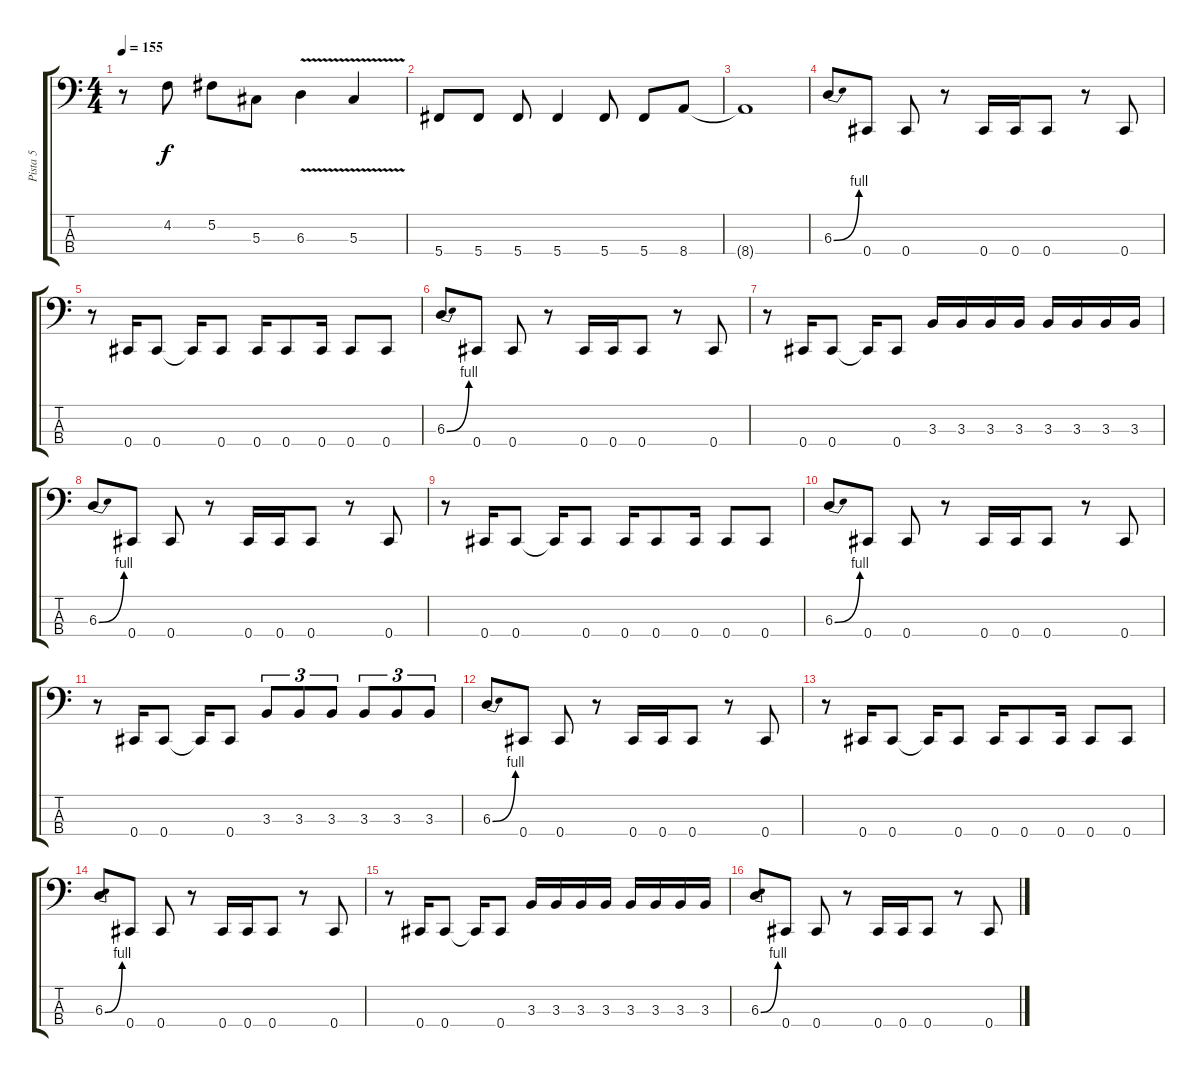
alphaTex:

\track ("Pista 5" "Pista 5") {instrument electricbassfinger}
\staff {score tabs}
\tuning (Gb2 Db2 Ab1 Db1) {hide}
\ts (4 4)
\tempo 155
\clef f4
\ks c
r.8{dy f} 4.2.8 5.2.8 5.3.8 6.3{v}.4 5.3{v}.4 |
5.4.8 5.4.8 5.4.8 5.4.4 5.4.8 5.4.8 8.4.8 |
8.4{t}.1 |
6.3{be (bend 0 0 60 4)}.8 0.4.8 0.4.8 r.8 0.4.16 0.4.16 0.4.8 r.8 0.4.8 |
r.8 0.4.16 0.4.8 0.4{t}.16 0.4.8 0.4.16 0.4.8 0.4.16 0.4.8 0.4.8 |
6.3{be (bend 0 0 60 4)}.8 0.4.8 0.4.8 r.8 0.4.16 0.4.16 0.4.8 r.8 0.4.8 |
r.8 0.4.16 0.4.8 0.4{t}.16 0.4.8 3.3.16 3.3.16 3.3.16 3.3.16 3.3.16 3.3.16 3.3.16 3.3.16 |
6.3{be (bend 0 0 60 4)}.8 0.4.8 0.4.8 r.8 0.4.16 0.4.16 0.4.8 r.8 0.4.8 |
r.8 0.4.16 0.4.8 0.4{t}.16 0.4.8 0.4.16 0.4.8 0.4.16 0.4.8 0.4.8 |
6.3{be (bend 0 0 60 4)}.8 0.4.8 0.4.8 r.8 0.4.16 0.4.16 0.4.8 r.8 0.4.8 |
r.8 0.4.16 0.4.8 0.4{t}.16 0.4.8 3.3.8{tu (3 2)} 3.3.8{tu (3 2)} 3.3.8{tu (3 2)} 3.3.8{tu (3 2)} 3.3.8{tu (3 2)} 3.3.8{tu (3 2)} |
6.3{be (bend 0 0 60 4)}.8 0.4.8 0.4.8 r.8 0.4.16 0.4.16 0.4.8 r.8 0.4.8 |
r.8 0.4.16 0.4.8 0.4{t}.16 0.4.8 0.4.16 0.4.8 0.4.16 0.4.8 0.4.8 |
6.3{be (bend 0 0 60 4)}.8 0.4.8 0.4.8 r.8 0.4.16 0.4.16 0.4.8 r.8 0.4.8 |
r.8 0.4.16 0.4.8 0.4{t}.16 0.4.8 3.3.16 3.3.16 3.3.16 3.3.16 3.3.16 3.3.16 3.3.16 3.3.16 |
6.3{be (bend 0 0 60 4)}.8 0.4.8 0.4.8 r.8 0.4.16 0.4.16 0.4.8 r.8 0.4.8
